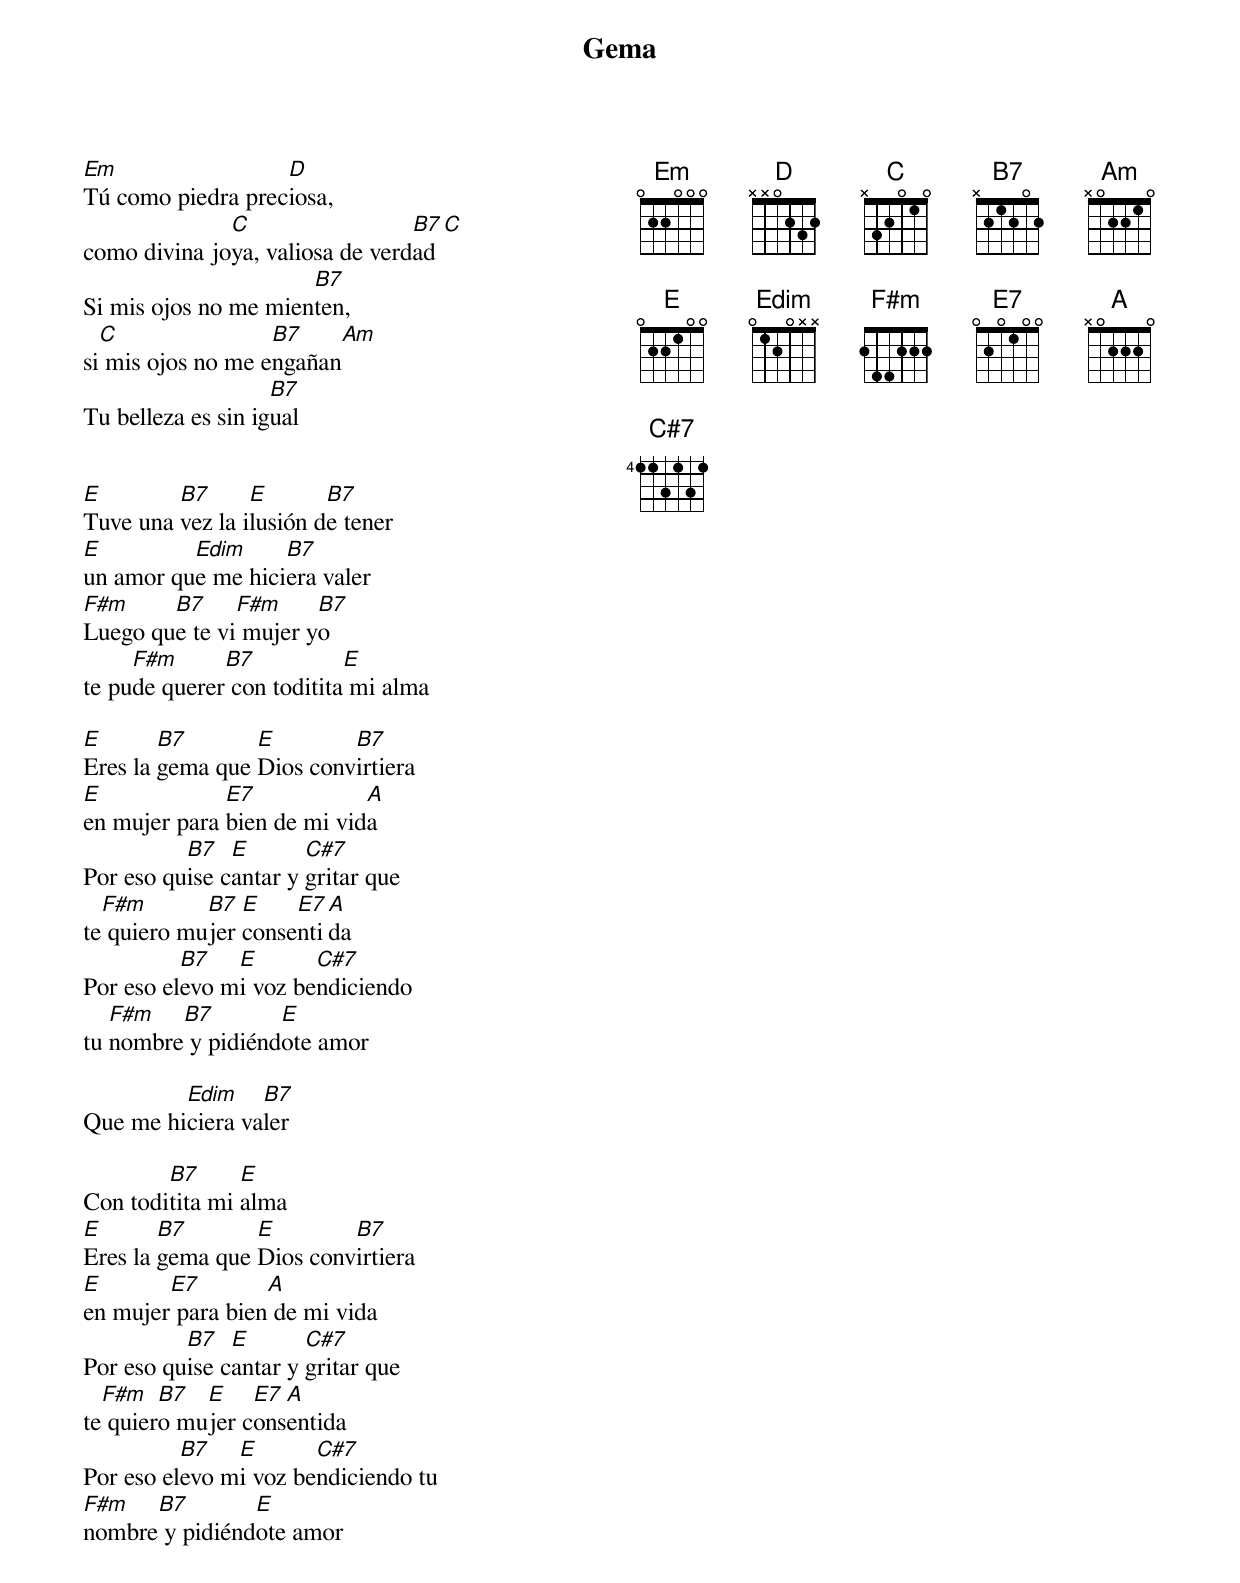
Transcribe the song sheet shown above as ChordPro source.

{title: Gema}
{columns: 2}
{Define: E7 frets 0 2 0 1 0 0}
{Define: C#7 base-fret 4 frets 1 1 3 1 3 1}

{start_of_verse}
[Em]Tú como piedra prec[D]iosa,
como divina jo[C]ya, valiosa de verd[B7]ad[C]
Si mis ojos no me mien[B7]ten,
si[C] mis ojos no me e[B7]ngañan[Am]
Tu belleza es sin ig[B7]ual
{end_of_verse}


{start_of_verse}
[E]Tuve una [B7]vez la i[E]lusión d[B7]e tener
[E]un amor qu[Edim]e me hici[B7]era valer
[F#m]Luego qu[B7]e te vi[F#m] mujer y[B7]o
te pu[F#m]de querer[B7] con toditita[E] mi alma

[E]Eres la [B7]gema que [E]Dios conv[B7]irtiera
[E]en mujer para [E7]bien de mi vid[A]a
Por eso qu[B7]ise c[E]antar y [C#7]gritar que
te[F#m] quiero mu[B7]jer [E]conse[E7]nti[A]da
Por eso el[B7]evo m[E]i voz be[C#7]ndiciendo
tu [F#m]nombre[B7] y pidiénd[E]ote amor
{end_of_verse}

Que me hi[Edim]ciera va[B7]ler

{start_of_verse}
Con todi[B7]tita mi [E]alma
[E]Eres la [B7]gema que [E]Dios conv[B7]irtiera
[E]en mujer[E7] para bien[A] de mi vida
Por eso qu[B7]ise c[E]antar y [C#7]gritar que
te[F#m] quier[B7]o mu[E]jer c[E7]ons[A]entida
Por eso el[B7]evo m[E]i voz be[C#7]ndiciendo tu
[F#m]nombre[B7] y pidiénd[E]ote amor
{end_of_verse}
